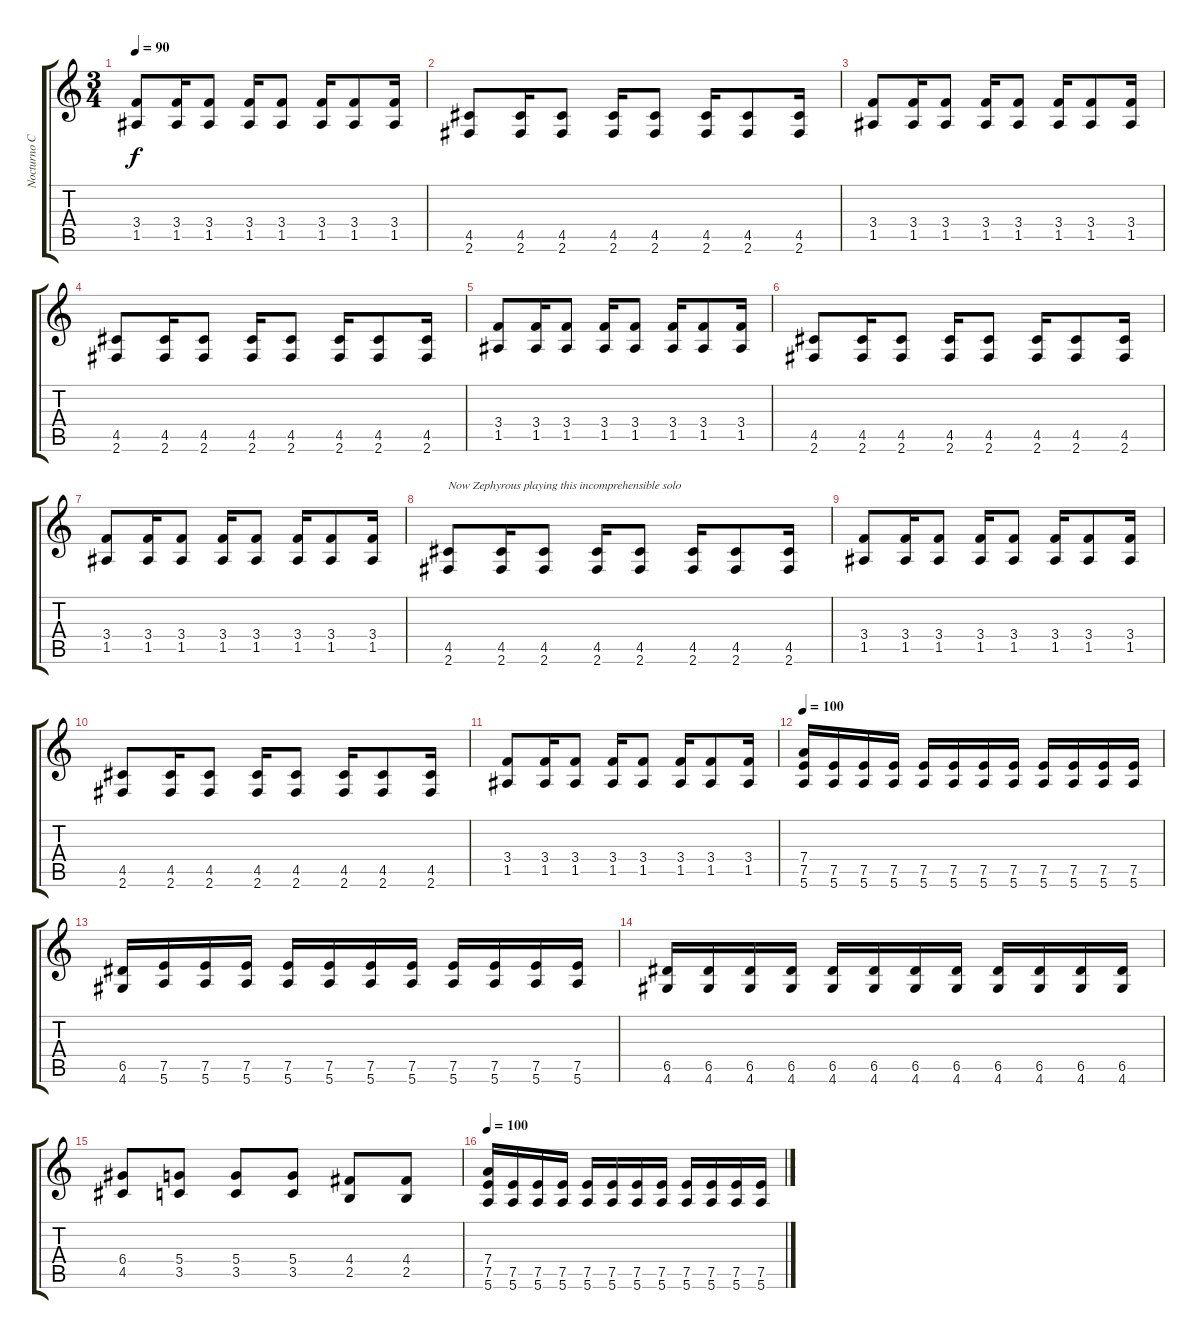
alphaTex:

\track ("Nocturno Culto" "Nocturno C") {instrument distortionguitar}
\staff {score tabs}
\tuning (E4 B3 G3 D3 A2 E2) {hide}
\ts (3 4)
\tempo 90
\clef g2
\ks c
(3.4 1.5).8{dy f} (3.4 1.5).16 (3.4 1.5).8 (3.4 1.5).16 (3.4 1.5).8 (3.4 1.5).16 (3.4 1.5).8 (3.4 1.5).16 |
(4.5 2.6).8 (4.5 2.6).16 (4.5 2.6).8 (4.5 2.6).16 (4.5 2.6).8 (4.5 2.6).16 (4.5 2.6).8 (4.5 2.6).16 |
(3.4 1.5).8 (3.4 1.5).16 (3.4 1.5).8 (3.4 1.5).16 (3.4 1.5).8 (3.4 1.5).16 (3.4 1.5).8 (3.4 1.5).16 |
(4.5 2.6).8 (4.5 2.6).16 (4.5 2.6).8 (4.5 2.6).16 (4.5 2.6).8 (4.5 2.6).16 (4.5 2.6).8 (4.5 2.6).16 |
(3.4 1.5).8 (3.4 1.5).16 (3.4 1.5).8 (3.4 1.5).16 (3.4 1.5).8 (3.4 1.5).16 (3.4 1.5).8 (3.4 1.5).16 |
(4.5 2.6).8 (4.5 2.6).16 (4.5 2.6).8 (4.5 2.6).16 (4.5 2.6).8 (4.5 2.6).16 (4.5 2.6).8 (4.5 2.6).16 |
(3.4 1.5).8 (3.4 1.5).16 (3.4 1.5).8 (3.4 1.5).16 (3.4 1.5).8 (3.4 1.5).16 (3.4 1.5).8 (3.4 1.5).16 |
(4.5 2.6).8{txt "Now Zephyrous playing this incomprehensible solo"} (4.5 2.6).16 (4.5 2.6).8 (4.5 2.6).16 (4.5 2.6).8 (4.5 2.6).16 (4.5 2.6).8 (4.5 2.6).16 |
(3.4 1.5).8 (3.4 1.5).16 (3.4 1.5).8 (3.4 1.5).16 (3.4 1.5).8 (3.4 1.5).16 (3.4 1.5).8 (3.4 1.5).16 |
(4.5 2.6).8 (4.5 2.6).16 (4.5 2.6).8 (4.5 2.6).16 (4.5 2.6).8 (4.5 2.6).16 (4.5 2.6).8 (4.5 2.6).16 |
(3.4 1.5).8 (3.4 1.5).16 (3.4 1.5).8 (3.4 1.5).16 (3.4 1.5).8 (3.4 1.5).16 (3.4 1.5).8 (3.4 1.5).16 |
\tempo 100
(7.4 7.5 5.6).16 (7.5 5.6).16 (7.5 5.6).16 (7.5 5.6).16 (7.5 5.6).16 (7.5 5.6).16 (7.5 5.6).16 (7.5 5.6).16 (7.5 5.6).16 (7.5 5.6).16 (7.5 5.6).16 (7.5 5.6).16 |
(6.5 4.6).16 (7.5 5.6).16 (7.5 5.6).16 (7.5 5.6).16 (7.5 5.6).16 (7.5 5.6).16 (7.5 5.6).16 (7.5 5.6).16 (7.5 5.6).16 (7.5 5.6).16 (7.5 5.6).16 (7.5 5.6).16 |
(6.5 4.6).16 (6.5 4.6).16 (6.5 4.6).16 (6.5 4.6).16 (6.5 4.6).16 (6.5 4.6).16 (6.5 4.6).16 (6.5 4.6).16 (6.5 4.6).16 (6.5 4.6).16 (6.5 4.6).16 (6.5 4.6).16 |
(6.4 4.5).8 (5.4 3.5).8 (5.4 3.5).8 (5.4 3.5).8 (4.4 2.5).8 (4.4 2.5).8 |
\tempo 100
(7.4 7.5 5.6).16 (7.5 5.6).16 (7.5 5.6).16 (7.5 5.6).16 (7.5 5.6).16 (7.5 5.6).16 (7.5 5.6).16 (7.5 5.6).16 (7.5 5.6).16 (7.5 5.6).16 (7.5 5.6).16 (7.5 5.6).16
